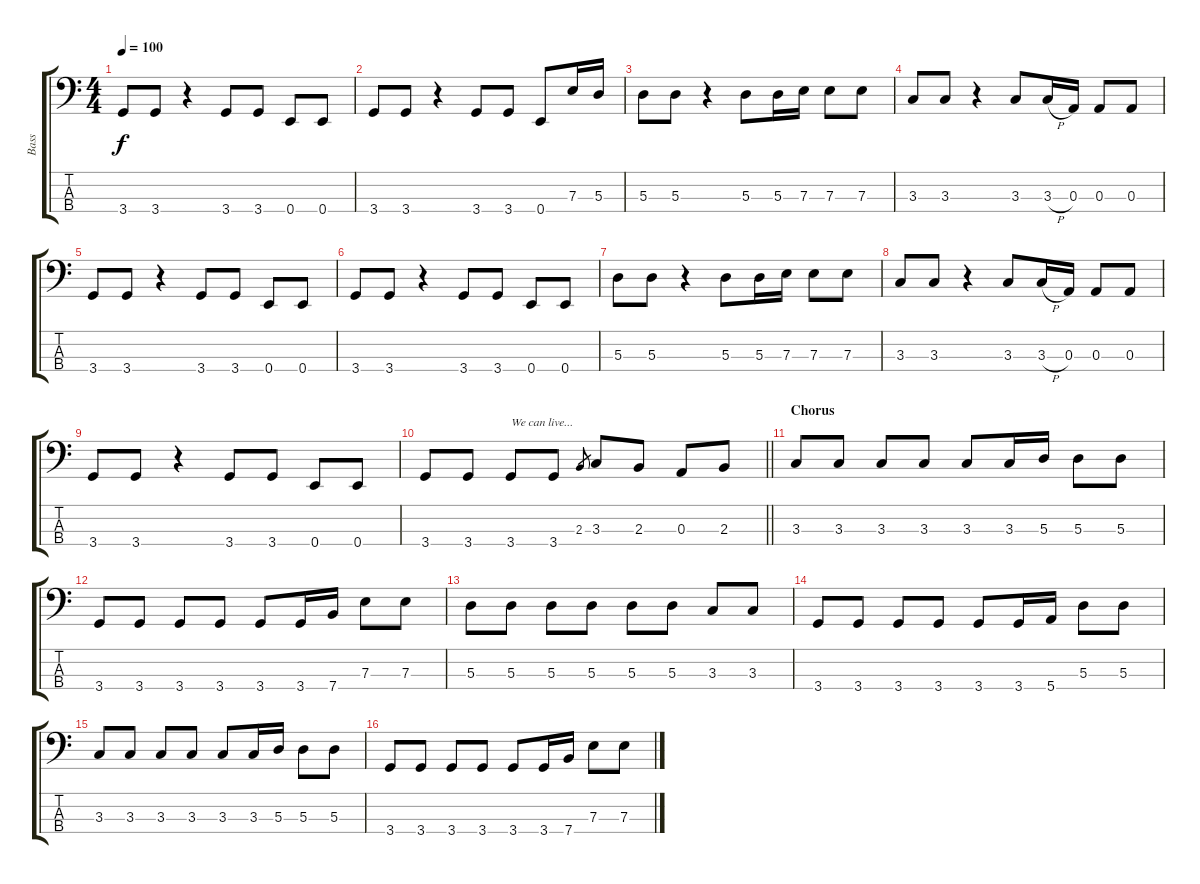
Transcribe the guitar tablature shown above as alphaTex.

\track ("Bass" "Bass") {instrument electricbasspick}
\staff {score tabs}
\tuning (G2 D2 A1 E1) {hide}
\ts (4 4)
\tempo 100
\clef f4
\ks c
3.4.8{dy f} 3.4.8 r.4 3.4.8 3.4.8 0.4.8 0.4.8 |
3.4.8 3.4.8 r.4 3.4.8 3.4.8 0.4.8 7.3.16 5.3.16 |
5.3.8 5.3.8 r.4 5.3.8 5.3.16 7.3.16 7.3.8 7.3.8 |
3.3.8 3.3.8 r.4 3.3.8 3.3{h}.16 0.3.16 0.3.8 0.3.8 |
3.4.8 3.4.8 r.4 3.4.8 3.4.8 0.4.8 0.4.8 |
3.4.8 3.4.8 r.4 3.4.8 3.4.8 0.4.8 0.4.8 |
5.3.8 5.3.8 r.4 5.3.8 5.3.16 7.3.16 7.3.8 7.3.8 |
3.3.8 3.3.8 r.4 3.3.8 3.3{h}.16 0.3.16 0.3.8 0.3.8 |
3.4.8 3.4.8 r.4 3.4.8 3.4.8 0.4.8 0.4.8 |
\barLineRight lightlight
3.4.8 3.4.8 3.4.8{txt "We can live..."} 3.4.8 2.3.8{gr} 3.3.8 2.3.8 0.3.8 2.3.8 |
\section ("" "Chorus")
3.3.8 3.3.8 3.3.8 3.3.8 3.3.8 3.3.16 5.3.16 5.3.8 5.3.8 |
3.4.8 3.4.8 3.4.8 3.4.8 3.4.8 3.4.16 7.4.16 7.3.8 7.3.8 |
5.3.8 5.3.8 5.3.8 5.3.8 5.3.8 5.3.8 3.3.8 3.3.8 |
3.4.8 3.4.8 3.4.8 3.4.8 3.4.8 3.4.16 5.4.16 5.3.8 5.3.8 |
3.3.8 3.3.8 3.3.8 3.3.8 3.3.8 3.3.16 5.3.16 5.3.8 5.3.8 |
3.4.8 3.4.8 3.4.8 3.4.8 3.4.8 3.4.16 7.4.16 7.3.8 7.3.8
